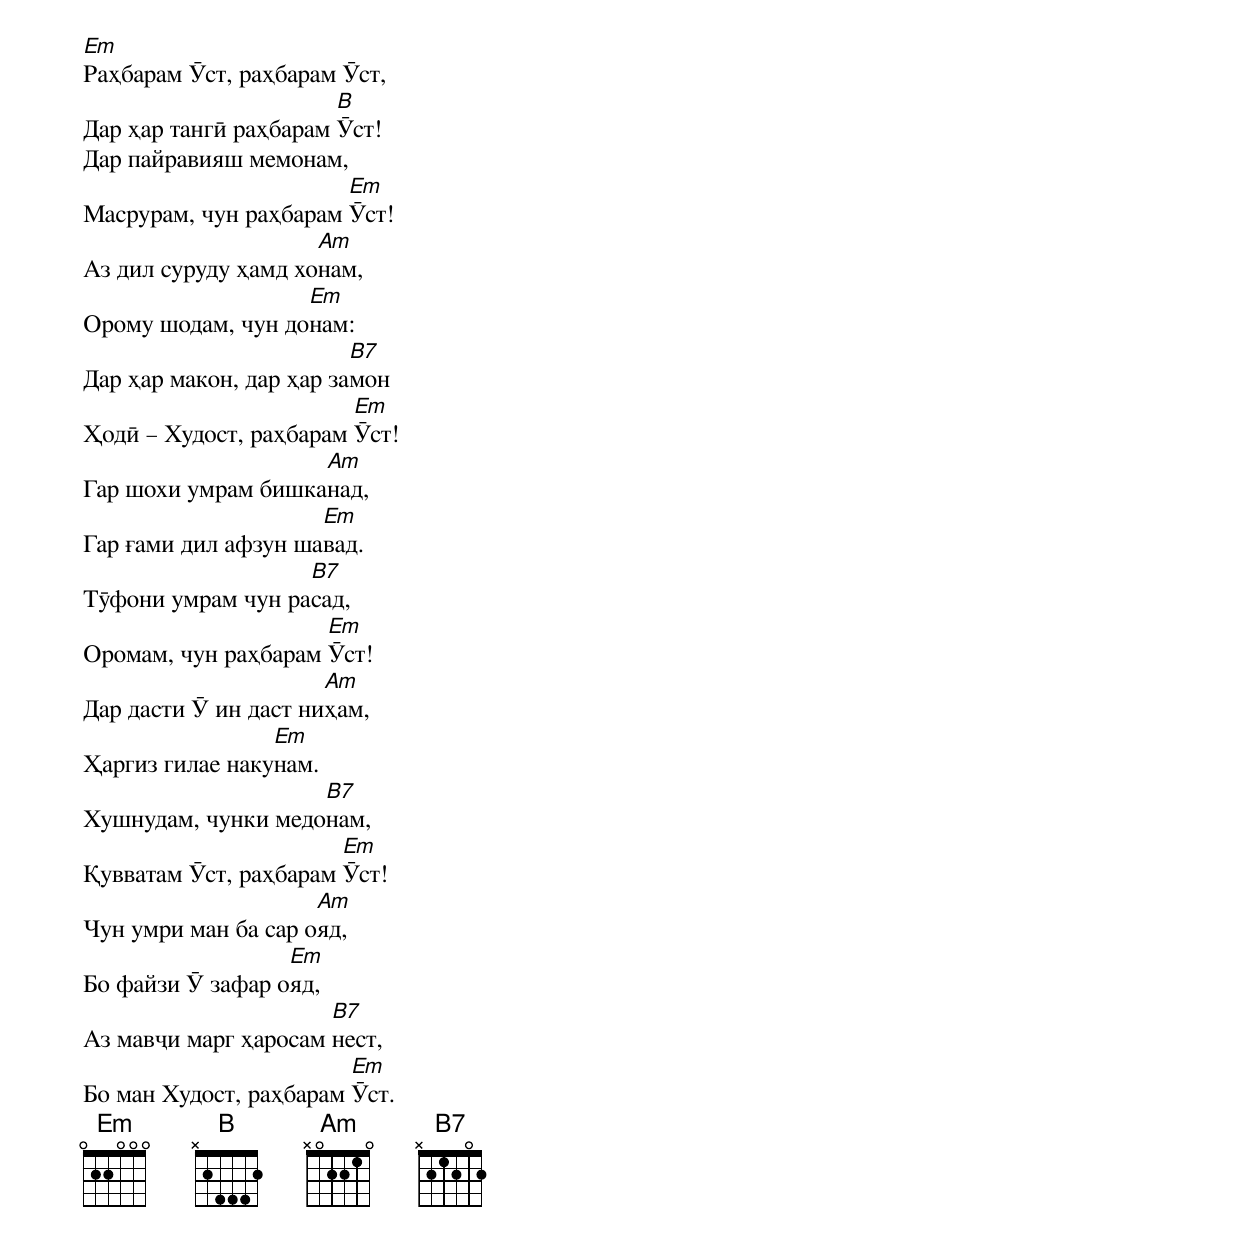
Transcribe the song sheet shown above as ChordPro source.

[Em]Раҳбарам Ӯст, раҳбарам Ӯст,
Дар ҳар тангӣ раҳбарам [B]Ӯст!
Дар пайравияш мемонам,
Масрурам, чун раҳбарам [Em]Ӯст!
Аз дил суруду ҳамд хо[Am]нам,
Орому шодам, чун до[Em]нам:
Дар ҳар макон, дар ҳар за[B7]мон
Ҳодӣ – Худост, раҳбарам [Em]Ӯст!
Гар шохи умрам бишка[Am]над,
Гар ғами дил афзун ша[Em]вад.
Тӯфони умрам чун ра[B7]сад,
Оромам, чун раҳбарам [Em]Ӯст!
Дар дасти Ӯ ин даст ни[Am]ҳам,
Ҳаргиз гилае наку[Em]нам.
Хушнудам, чунки медо[B7]нам,
Қувватам Ӯст, раҳбарам [Em]Ӯст!
Чун умри ман ба сар о[Am]яд,
Бо файзи Ӯ зафар о[Em]яд,
Аз мавҷи марг ҳаросам [B7]нест,
Бо ман Худост, раҳбарам [Em]Ӯст.
